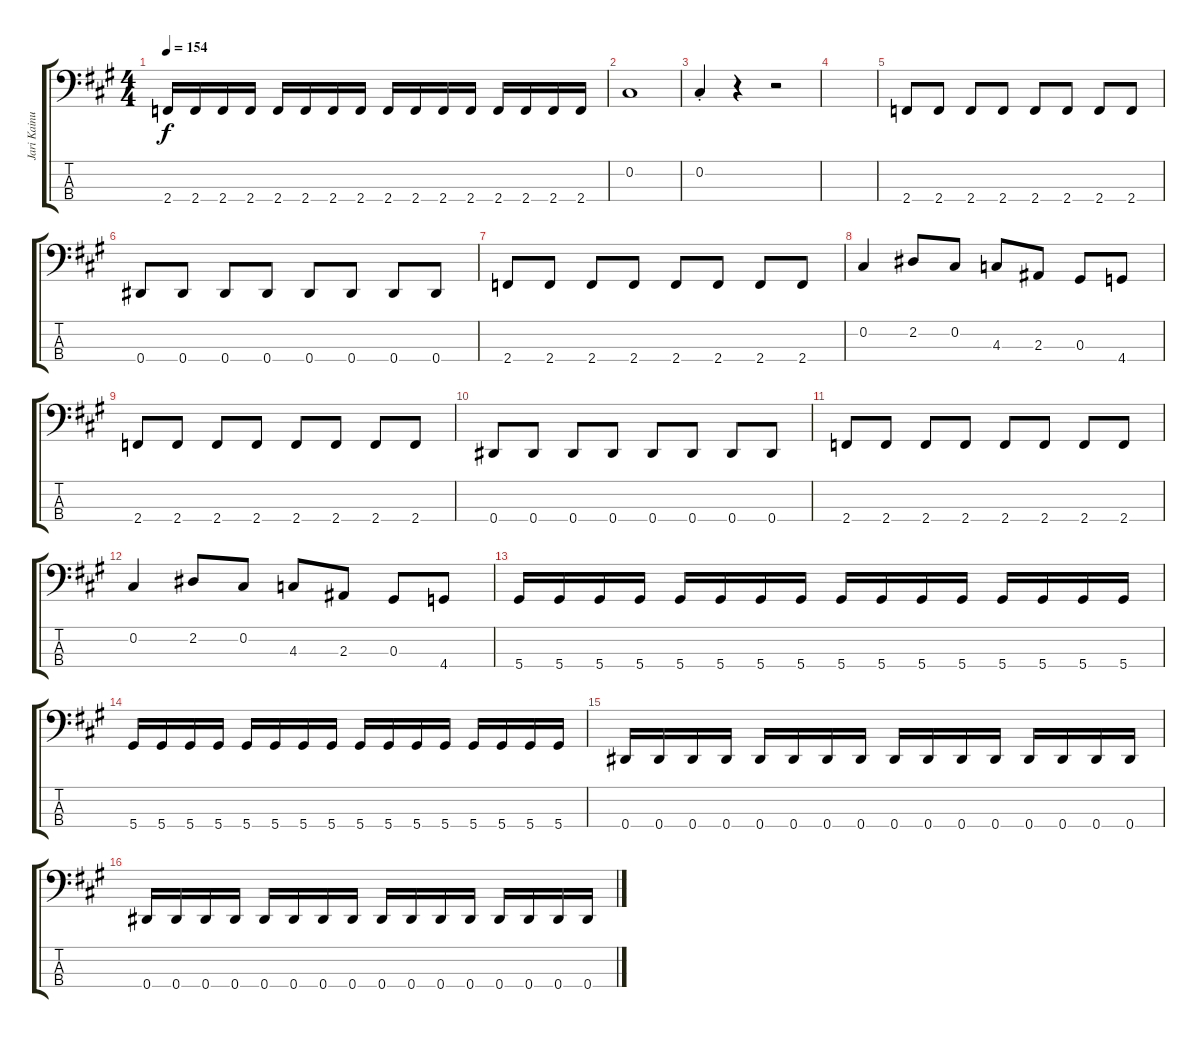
\track ("Jari Kainulainen" "Jari Kainu") {instrument electricbassfinger}
\staff {score tabs}
\tuning (Gb2 Db2 Ab1 Eb1) {hide}
\ts (4 4)
\tempo 154
\clef f4
\ks a
2.4.16{dy f} 2.4.16 2.4.16 2.4.16 2.4.16 2.4.16 2.4.16 2.4.16 2.4.16 2.4.16 2.4.16 2.4.16 2.4.16 2.4.16 2.4.16 2.4.16 |
0.2.1 |
0.2{st}.4 r.4 r.2 |
|
2.4.8 2.4.8 2.4.8 2.4.8 2.4.8 2.4.8 2.4.8 2.4.8 |
0.4.8 0.4.8 0.4.8 0.4.8 0.4.8 0.4.8 0.4.8 0.4.8 |
2.4.8 2.4.8 2.4.8 2.4.8 2.4.8 2.4.8 2.4.8 2.4.8 |
0.2.4 2.2.8 0.2.8 4.3.8 2.3.8 0.3.8 4.4.8 |
2.4.8 2.4.8 2.4.8 2.4.8 2.4.8 2.4.8 2.4.8 2.4.8 |
0.4.8 0.4.8 0.4.8 0.4.8 0.4.8 0.4.8 0.4.8 0.4.8 |
2.4.8 2.4.8 2.4.8 2.4.8 2.4.8 2.4.8 2.4.8 2.4.8 |
0.2.4 2.2.8 0.2.8 4.3.8 2.3.8 0.3.8 4.4.8 |
5.4.16 5.4.16 5.4.16 5.4.16 5.4.16 5.4.16 5.4.16 5.4.16 5.4.16 5.4.16 5.4.16 5.4.16 5.4.16 5.4.16 5.4.16 5.4.16 |
5.4.16 5.4.16 5.4.16 5.4.16 5.4.16 5.4.16 5.4.16 5.4.16 5.4.16 5.4.16 5.4.16 5.4.16 5.4.16 5.4.16 5.4.16 5.4.16 |
0.4.16 0.4.16 0.4.16 0.4.16 0.4.16 0.4.16 0.4.16 0.4.16 0.4.16 0.4.16 0.4.16 0.4.16 0.4.16 0.4.16 0.4.16 0.4.16 |
0.4.16 0.4.16 0.4.16 0.4.16 0.4.16 0.4.16 0.4.16 0.4.16 0.4.16 0.4.16 0.4.16 0.4.16 0.4.16 0.4.16 0.4.16 0.4.16
